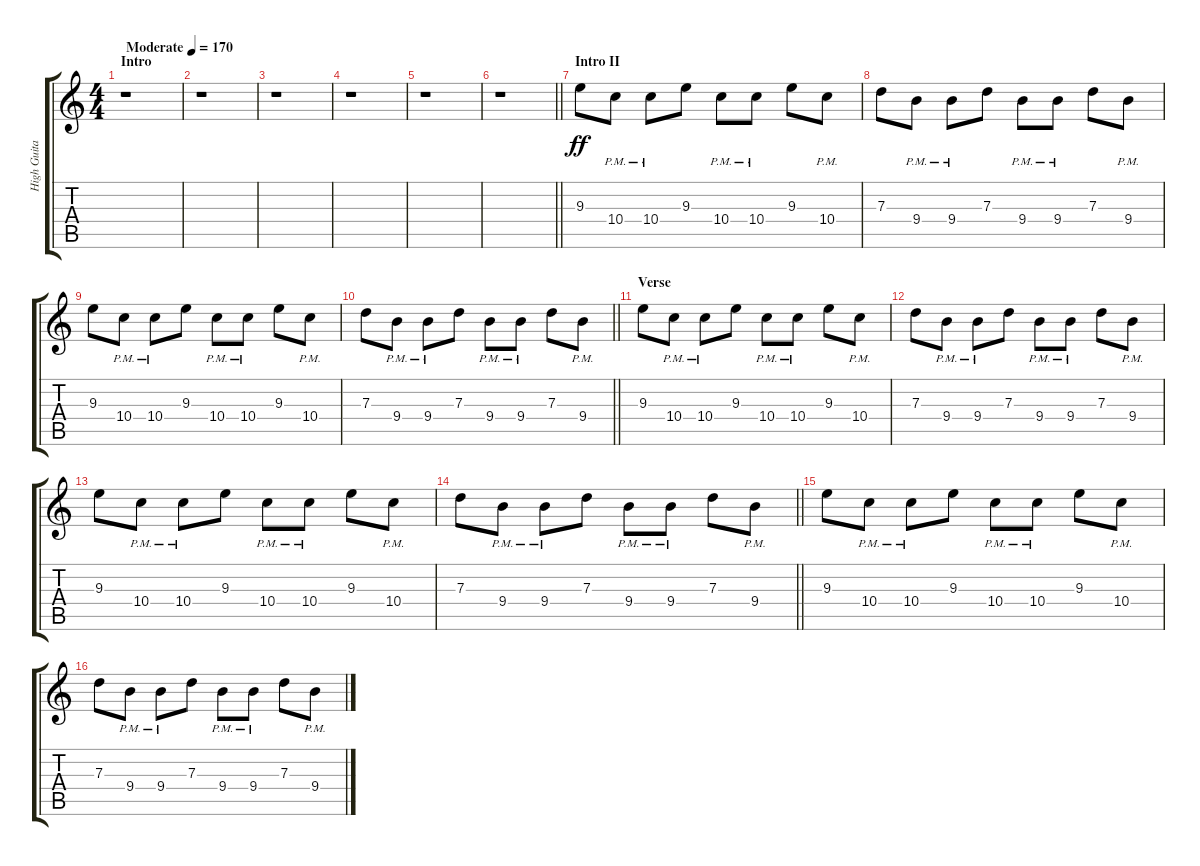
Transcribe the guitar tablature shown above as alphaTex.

\track ("High Guitar/Solo" "High Guita") {instrument distortionguitar}
\staff {score tabs}
\tuning (E4 B3 G3 D3 A2 E2) {hide}
\ts (4 4)
\section ("" "Intro")
\tempo (170 "Moderate")
\clef g2
\ks c
r.1{dy ff instrument distortionguitar} |
r.1 |
r.1 |
r.1 |
r.1 |
\barLineRight lightlight
r.1 |
\section ("" "Intro II")
9.3.8 10.4{pm}.8 10.4{pm}.8 9.3.8 10.4{pm}.8 10.4{pm}.8 9.3.8 10.4{pm}.8 |
7.3.8 9.4{pm}.8 9.4{pm}.8 7.3.8 9.4{pm}.8 9.4{pm}.8 7.3.8 9.4{pm}.8 |
9.3.8 10.4{pm}.8 10.4{pm}.8 9.3.8 10.4{pm}.8 10.4{pm}.8 9.3.8 10.4{pm}.8 |
\barLineRight lightlight
7.3.8 9.4{pm}.8 9.4{pm}.8 7.3.8 9.4{pm}.8 9.4{pm}.8 7.3.8 9.4{pm}.8 |
\section ("" "Verse")
9.3.8 10.4{pm}.8 10.4{pm}.8 9.3.8 10.4{pm}.8 10.4{pm}.8 9.3.8 10.4{pm}.8 |
7.3.8 9.4{pm}.8 9.4{pm}.8 7.3.8 9.4{pm}.8 9.4{pm}.8 7.3.8 9.4{pm}.8 |
9.3.8 10.4{pm}.8 10.4{pm}.8 9.3.8 10.4{pm}.8 10.4{pm}.8 9.3.8 10.4{pm}.8 |
\barLineRight lightlight
7.3.8 9.4{pm}.8 9.4{pm}.8 7.3.8 9.4{pm}.8 9.4{pm}.8 7.3.8 9.4{pm}.8 |
9.3.8 10.4{pm}.8 10.4{pm}.8 9.3.8 10.4{pm}.8 10.4{pm}.8 9.3.8 10.4{pm}.8 |
7.3.8 9.4{pm}.8 9.4{pm}.8 7.3.8 9.4{pm}.8 9.4{pm}.8 7.3.8 9.4{pm}.8
